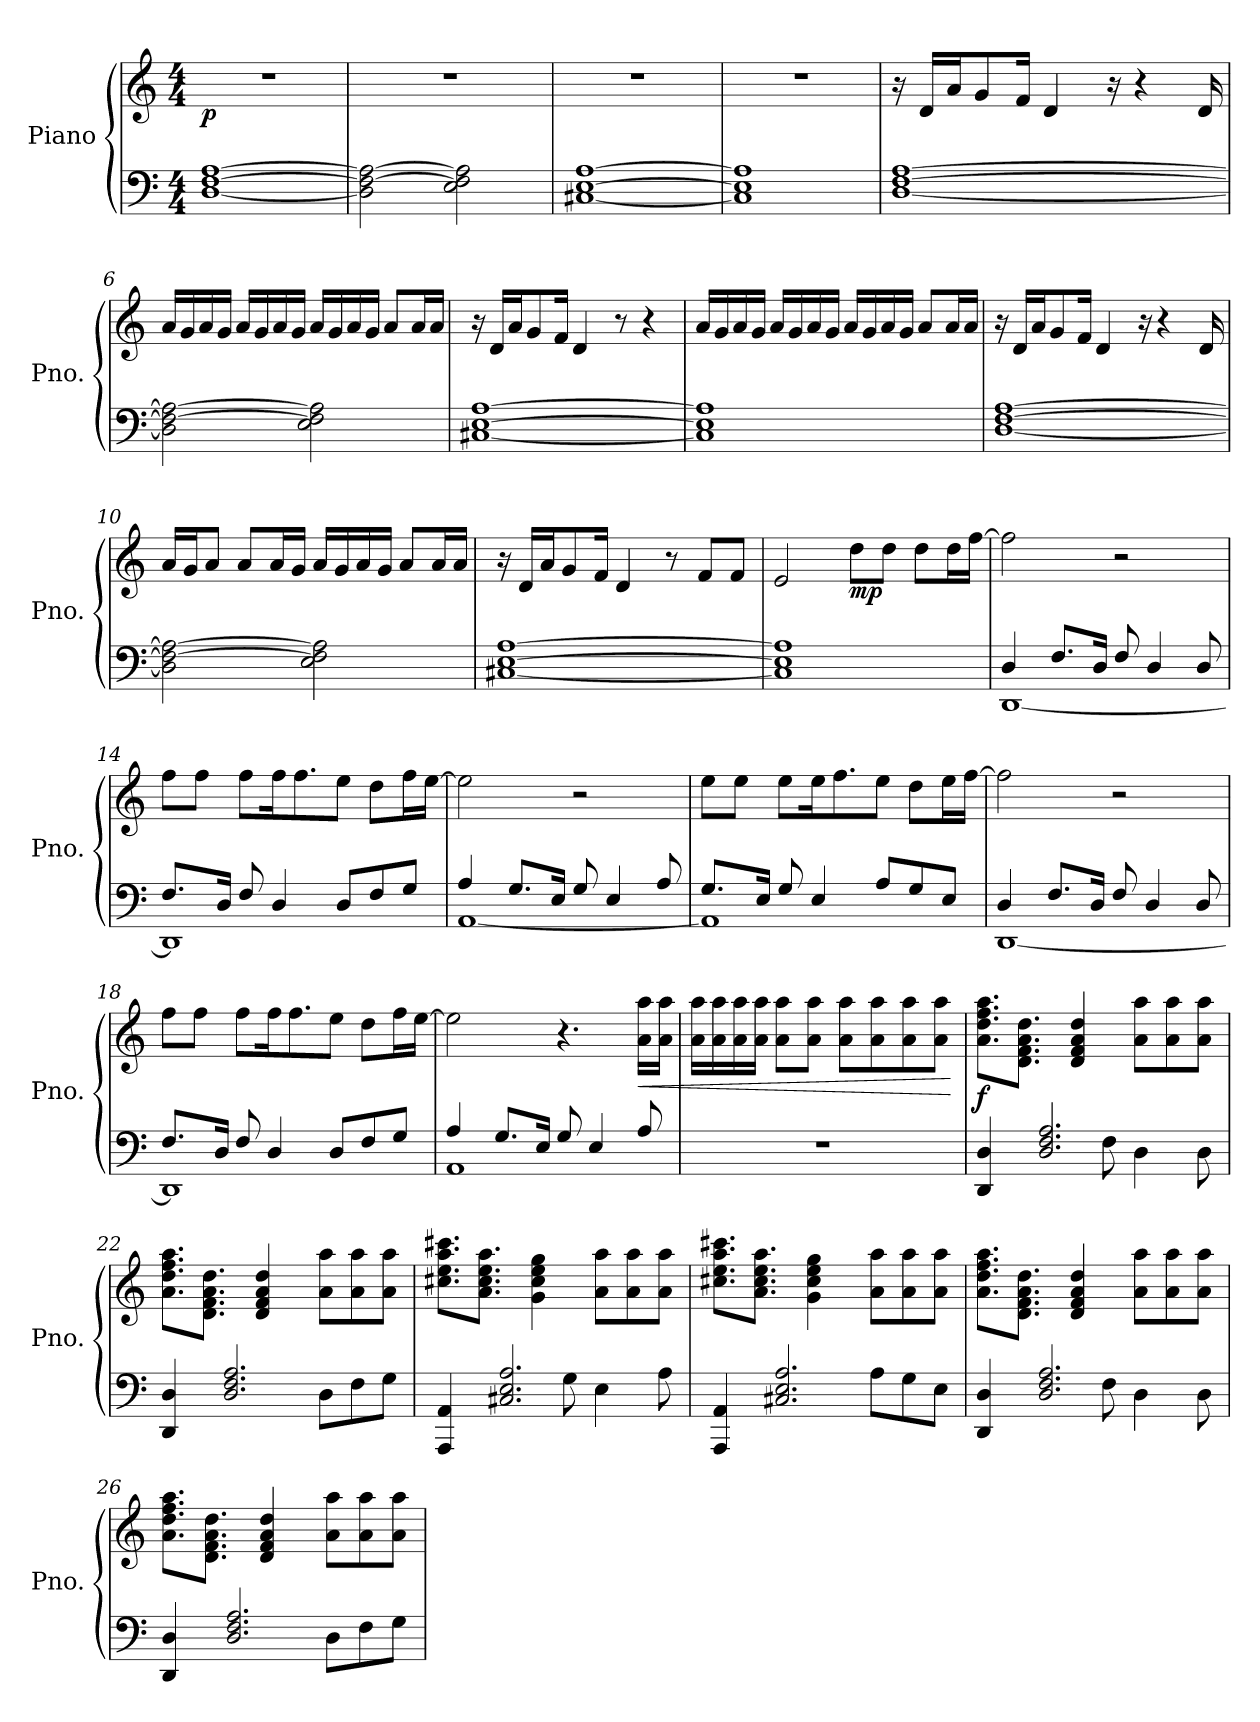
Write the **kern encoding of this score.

**kern	**kern	**dynam
*part1	*part1	*part1
*staff2	*staff1	*staff1/2
*I"Piano	*	*
*I'Pno.	*	*
*clefF4	*clefG2	*
*k[]	*k[]	*
*M4/4	*M4/4	*
*MM100	*MM100	*
=1	=1	=1
!	!	!LO:DY:b
[1D [1F [1A	1r	p
=2	=2	=2
2D\] 2F\_ 2A\_	1r	.
2E\ 2F\] 2A\]	.	.
=3	=3	=3
[1C#X [1E [1A	1r	.
=4	=4	=4
1C#] 1E] 1A]	1r	.
=5	=5	=5
[1D [1F [1A	16r	.
.	16d/LL	.
.	16a/J	.
.	8g/	.
.	16f/Jk	.
.	4d/	.
.	16r	.
.	4r	.
.	16d/	.
=6	=6	=6
2D\] 2F\_ 2A\_	16a/LL	.
.	16g/	.
.	16a/	.
.	16g/JJ	.
.	16a/LL	.
.	16g/	.
.	16a/	.
.	16g/JJ	.
2E\ 2F\] 2A\]	16a/LL	.
.	16g/	.
.	16a/	.
.	16g/JJ	.
.	8a/L	.
.	16a/L	.
.	16a/JJ	.
=7	=7	=7
[1C#X [1E [1A	16r	.
.	16d/LL	.
.	16a/J	.
.	8g/	.
.	16f/Jk	.
.	4d/	.
.	8r	.
.	4r	.
!!LO:LB:g=z
=8	=8	=8
1C#] 1E] 1A]	16a/LL	.
.	16g/	.
.	16a/	.
.	16g/JJ	.
.	16a/LL	.
.	16g/	.
.	16a/	.
.	16g/JJ	.
.	16a/LL	.
.	16g/	.
.	16a/	.
.	16g/JJ	.
.	8a/L	.
.	16a/L	.
.	16a/JJ	.
=9	=9	=9
[1D [1F [1A	16r	.
.	16d/LL	.
.	16a/J	.
.	8g/	.
.	16f/Jk	.
.	4d/	.
.	16r	.
.	4r	.
.	16d/	.
=10	=10	=10
2D\] 2F\_ 2A\_	16a/LL	.
.	16g/J	.
.	8a/J	.
.	8a/L	.
.	16a/L	.
.	16g/JJ	.
2E\ 2F\] 2A\]	16a/LL	.
.	16g/	.
.	16a/	.
.	16g/JJ	.
.	8a/L	.
.	16a/L	.
.	16a/JJ	.
=11	=11	=11
[1C#X [1E [1A	16r	.
.	16d/LL	.
.	16a/J	.
.	8g/	.
.	16f/Jk	.
.	4d/	.
.	8r	.
.	8f/L	.
.	8f/J	.
!!LO:LB:g=z
=12	=12	=12
1C#] 1E] 1A]	2e/	.
!	!	!LO:DY:b
.	8dd\L	mp
.	8dd\J	.
.	8dd\L	.
.	16dd\L	.
.	[16ff\JJ	.
=13	=13	=13
*^	*	*
4D/	[1DD	2ff\]	.
8.F/L	.	.	.
16D/Jk	.	.	.
8F/	.	2r	.
4D/	.	.	.
8D/	.	.	.
=14	=14	=14	=14
8.F/L	1DD]	8ff\L	.
.	.	8ff\J	.
16D/Jk	.	.	.
8F/	.	8ff\L	.
4D/	.	16ff\K	.
.	.	8.ff\	.
8D/L	.	8ee\J	.
8F/	.	8dd\L	.
8G/J	.	16ff\L	.
.	.	[16ee\JJ	.
=15	=15	=15	=15
4A/	[1AA	2ee\]	.
8.G/L	.	.	.
16E/Jk	.	.	.
8G/	.	2r	.
4E/	.	.	.
8A/	.	.	.
=16	=16	=16	=16
8.G/L	1AA]	8ee\L	.
.	.	8ee\J	.
16E/Jk	.	.	.
8G/	.	8ee\L	.
4E/	.	16ee\K	.
.	.	8.ff\	.
8A/L	.	8ee\J	.
8G/	.	8dd\L	.
8E/J	.	16ee\L	.
.	.	[16ff\JJ	.
!!LO:LB:g=z
=17	=17	=17	=17
4D/	[1DD	2ff\]	.
8.F/L	.	.	.
16D/Jk	.	.	.
8F/	.	2r	.
4D/	.	.	.
8D/	.	.	.
=18	=18	=18	=18
8.F/L	1DD]	8ff\L	.
.	.	8ff\J	.
16D/Jk	.	.	.
8F/	.	8ff\L	.
4D/	.	16ff\K	.
.	.	8.ff\	.
8D/L	.	8ee\J	.
8F/	.	8dd\L	.
8G/J	.	16ff\L	.
.	.	[16ee\JJ	.
=19	=19	=19	=19
4A/	1AA	2ee\]	.
8.G/L	.	.	.
16E/Jk	.	.	.
8G/	.	4.r	.
4E/	.	.	.
!	!	!	!LO:HP:b
8A/	.	16a\ 16aa\LL	<
.	.	16a\ 16aa\JJ	.
*v	*v	*	*
=20	=20	=20
1r	16a\ 16aa\LL	.
.	16a\ 16aa\	.
.	16a\ 16aa\	.
.	16a\ 16aa\JJ	.
.	8a\ 8aa\L	.
.	8a\ 8aa\J	.
.	8a\ 8aa\L	.
.	8a\ 8aa\	.
.	8a\ 8aa\	.
.	8a\ 8aa\J	.
.	.	[
!!LO:LB:g=z
=21	=21	=21
*^	*	*
!	!	!	!LO:DY:b
4DD/ 4D/	2ryy	8.a\ 8.dd\ 8.ff\ 8.aa\L	f
.	.	8.d\ 8.f\ 8.a\ 8.dd\J	.
2.D/ 2.F/ 2.A/	.	.	.
.	.	4d/ 4f/ 4a/ 4dd/	.
.	8F\	.	.
.	4D\	8a\ 8aa\L	.
.	.	8a\ 8aa\	.
.	8D\	8a\ 8aa\J	.
=22	=22	=22	=22
4DD/ 4D/	2ryy	8.a\ 8.dd\ 8.ff\ 8.aa\L	.
.	.	8.d\ 8.f\ 8.a\ 8.dd\J	.
2.D/ 2.F/ 2.A/	.	.	.
.	.	4d/ 4f/ 4a/ 4dd/	.
.	8ryy	.	.
.	8D\L	8a\ 8aa\L	.
.	8F\	8a\ 8aa\	.
.	8G\J	8a\ 8aa\J	.
=23	=23	=23	=23
4AAA/ 4AA/	2ryy	8.cc#X\ 8.ee\ 8.aa\ 8.ccc#X\L	.
.	.	8.a\ 8.cc#\ 8.ee\ 8.aa\J	.
2.C#X/ 2.E/ 2.A/	.	.	.
.	.	4g\ 4cc#\ 4ee\ 4gg\	.
.	8G\	.	.
.	4E\	8a\ 8aa\L	.
.	.	8a\ 8aa\	.
.	8A\	8a\ 8aa\J	.
=24	=24	=24	=24
4AAA/ 4AA/	2ryy	8.cc#X\ 8.ee\ 8.aa\ 8.ccc#X\L	.
.	.	8.a\ 8.cc#\ 8.ee\ 8.aa\J	.
2.C#X/ 2.E/ 2.A/	.	.	.
.	.	4g\ 4cc#\ 4ee\ 4gg\	.
.	8ryy	.	.
.	8A\L	8a\ 8aa\L	.
.	8G\	8a\ 8aa\	.
.	8E\J	8a\ 8aa\J	.
=25	=25	=25	=25
4DD/ 4D/	2ryy	8.a\ 8.dd\ 8.ff\ 8.aa\L	.
.	.	8.d\ 8.f\ 8.a\ 8.dd\J	.
2.D/ 2.F/ 2.A/	.	.	.
.	.	4d/ 4f/ 4a/ 4dd/	.
.	8F\	.	.
.	4D\	8a\ 8aa\L	.
.	.	8a\ 8aa\	.
.	8D\	8a\ 8aa\J	.
!!LO:PB:g=z
=26	=26	=26	=26
4DD/ 4D/	2ryy	8.a\ 8.dd\ 8.ff\ 8.aa\L	.
.	.	8.d\ 8.f\ 8.a\ 8.dd\J	.
2.D/ 2.F/ 2.A/	.	.	.
.	.	4d/ 4f/ 4a/ 4dd/	.
.	8ryy	.	.
.	8D\L	8a\ 8aa\L	.
.	8F\	8a\ 8aa\	.
.	8G\J	8a\ 8aa\J	.
*v	*v	*	*
=	=	=
*-	*-	*-
